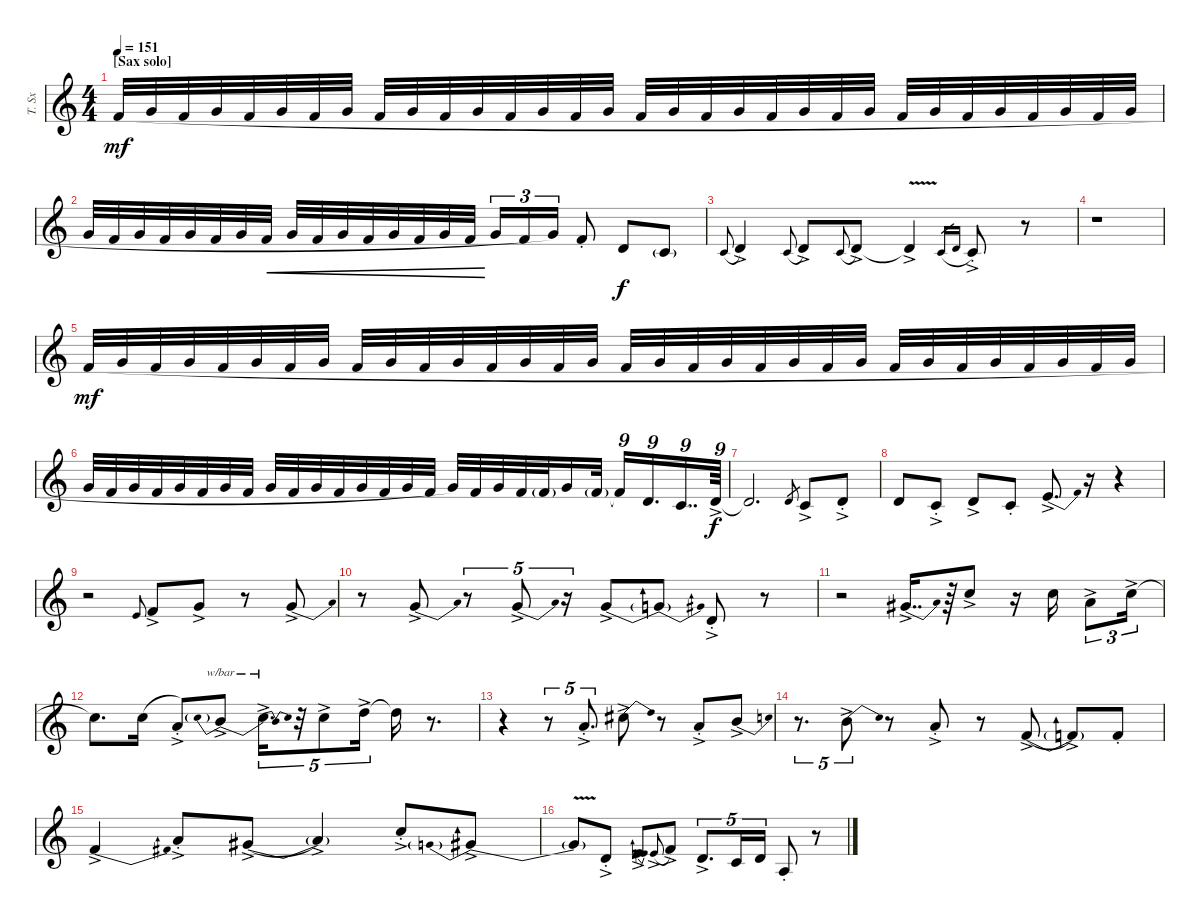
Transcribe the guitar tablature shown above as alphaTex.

\bracketExtendMode groupsimilarinstruments
\track ("Tenor Sax" "T. Sx") {instrument acousticgrandpiano}
\staff {score}
\tuning (E4 B3 G3 D3 A2 E2)
\ts (4 4)
\section ("" "[Sax solo]")
\tempo 151
\clef g2
\ks aminor
1.1.32{dy mf legatoorigin} 3.1.32{legatoorigin} 1.1.32{legatoorigin} 3.1.32{legatoorigin} 1.1.32{legatoorigin} 3.1.32{legatoorigin} 1.1.32{legatoorigin} 3.1.32{legatoorigin} 1.1.32{legatoorigin} 3.1.32{legatoorigin} 1.1.32{legatoorigin} 3.1.32{legatoorigin} 1.1.32{legatoorigin} 3.1.32{legatoorigin} 1.1.32{legatoorigin} 3.1.32{legatoorigin} 1.1.32{legatoorigin} 3.1.32{legatoorigin} 1.1.32{legatoorigin} 3.1.32{legatoorigin} 1.1.32{legatoorigin} 3.1.32{legatoorigin} 1.1.32{legatoorigin} 3.1.32{legatoorigin} 1.1.32{legatoorigin} 3.1.32{legatoorigin} 1.1.32{legatoorigin} 3.1.32{legatoorigin} 1.1.32{legatoorigin} 3.1.32{legatoorigin} 1.1.32{legatoorigin} 3.1.32{legatoorigin} |
3.1.32{legatoorigin} 1.1.32{legatoorigin} 3.1.32{legatoorigin} 1.1.32{legatoorigin} 3.1.32{legatoorigin} 1.1.32{legatoorigin} 3.1.32{legatoorigin} 1.1.32{cre legatoorigin} 3.1.32{cre legatoorigin} 1.1.32{cre legatoorigin} 3.1.32{cre legatoorigin} 1.1.32{cre legatoorigin} 3.1.32{cre legatoorigin} 1.1.32{cre legatoorigin} 3.1.32{cre legatoorigin} 1.1.32{cre legatoorigin} 3.1.16{tu (3 2) legatoorigin} 1.1.16{tu (3 2) legatoorigin} 3.1.16{tu (3 2)} 1.1{st}.8 3.2.8{dy f} 1.2{g}.8 |
1.2.8{gr onbeat legatoorigin} 3.2{ac}.4 1.2.8{gr onbeat legatoorigin} 3.2{ac}.8 1.2.8{gr onbeat legatoorigin} 3.2{ac}.8 3.2{v ac t}.4 1.2.16{gr legatoorigin} 3.2.16{gr legatoorigin} 1.2{ac st}.8 r.8 |
r.1 |
1.1.32{dy mf legatoorigin} 3.1.32{legatoorigin} 1.1.32{legatoorigin} 3.1.32{legatoorigin} 1.1.32{legatoorigin} 3.1.32{legatoorigin} 1.1.32{legatoorigin} 3.1.32{legatoorigin} 1.1.32{legatoorigin} 3.1.32{legatoorigin} 1.1.32{legatoorigin} 3.1.32{legatoorigin} 1.1.32{legatoorigin} 3.1.32{legatoorigin} 1.1.32{legatoorigin} 3.1.32{legatoorigin} 1.1.32{legatoorigin} 3.1.32{legatoorigin} 1.1.32{legatoorigin} 3.1.32{legatoorigin} 1.1.32{legatoorigin} 3.1.32{legatoorigin} 1.1.32{legatoorigin} 3.1.32{legatoorigin} 1.1.32{legatoorigin} 3.1.32{legatoorigin} 1.1.32{legatoorigin} 3.1.32{legatoorigin} 1.1.32{legatoorigin} 3.1.32{legatoorigin} 1.1.32{legatoorigin} 3.1.32{legatoorigin} |
3.1.32{legatoorigin} 1.1.32{legatoorigin} 3.1.32{legatoorigin} 1.1.32{legatoorigin} 3.1.32{legatoorigin} 1.1.32{legatoorigin} 3.1.32{legatoorigin} 1.1.32{legatoorigin} 3.1.32{legatoorigin} 1.1.32{legatoorigin} 3.1.32{legatoorigin} 1.1.32{legatoorigin} 3.1.32{legatoorigin} 1.1.32{legatoorigin} 3.1.32{legatoorigin} 1.1.32{legatoorigin} 3.1.32 1.1.32 3.1.32 1.1.32 1.1{g}.32 3.1.16 1.1{g}.32 1.1{t}.16{tu (9 8)} 3.2.16{d tu (9 8)} 1.2.16{dd tu (9 8)} 3.2{ac}.64{tu (9 8) dy f} |
3.2{t}.2{d} 3.2.8{gr} 1.2{ac}.8 3.2{ac st}.8 |
3.2.8 1.2{ac st}.8 3.2{ac}.8 1.2{st}.8 5.2{be (bend 19.2 0 52.8 2) ac}.8{d} r.16 r.4 |
r.2 5.2.8{gr onbeat} 1.1{ac}.8 3.1{ac}.8 r.8 3.1{be (bend 0 0 24 4) ac}.8 |
r.8 3.1{be (bend 0 0 24 4) ac}.8 r.8{tu (5 4)} 3.1{be (bend 0 0 24 4) ac}.8{tu (5 4)} r.16{tu (5 4)} 3.1{be (bendrelease 9.6 0 17.4 4 25.8 4 58.199999999999996 1) ac}.8 3.1{be (bend 5.3999999999999995 1 42 3) t}.8 3.2{ac st}.8 r.8 |
r.2 4.1{be (bend 0 0 17.4 2) ac acc #}.16{dd} r.64 8.1{ac}.8 r.16 8.1.16 5.1{ac}.8{tu (3 2)} 8.1{ac}.16{tu (3 2)} |
8.1{t}.8{d} 8.1.16{legatoorigin} 5.1{ac st}.8 8.1{ac}.8{tbe (predivedive default 0 -2 13.799999999999999 0)} 8.1{ac t}.16{d tu (5 4) tbe (dip default 22.8 0 32.4 -2 41.4 -2 50.4 0)} r.32{tu (5 4)} 8.1{ac}.8{tu (5 4)} 10.1{ac}.16{tu (5 4)} 10.1{t}.16 r.8{d} |
r.4 r.8{tu (5 4)} 5.1{ac st}.8{d tu (5 4)} 9.1{be (bend 5.3999999999999995 0 20.4 2) ac acc #}.8 r.8 5.1{ac st}.8 7.1{be (bend 0 0 15 2) ac}.8 |
r.8{d tu (5 4)} 7.1{be (bend 0 0 15 2) ac}.8{tu (5 4)} r.8 5.1{ac st}.8 r.8 1.1{be (bendrelease 0 0 16.2 2 36.6 2 59.4 1) ac}.8{legatoorigin} 1.1{ac t}.8 1.1{st}.8 |
1.1{be (bend 0.6 0 60 3) ac}.4 5.1{ac st}.8 4.1{be (bend 0 0 28.799999999999997 2) ac acc #}.8{legatoorigin} 4.1{ac t}.4 8.1{ac st}.8 3.1{be (prebendrelease 0 3 59.4 0) ac}.8 |
3.1{v t}.8 3.2{ac st}.8 5.2{be (bend 13.2 0 32.4 1) ac}.8 5.2{ac}.8{gr onbeat legatoorigin} 1.1{ac}.8 3.2{ac}.8{d tu (5 4)} 1.2.16{tu (5 4)} 3.2.16{tu (5 4)} 2.3{st}.8 r.8
